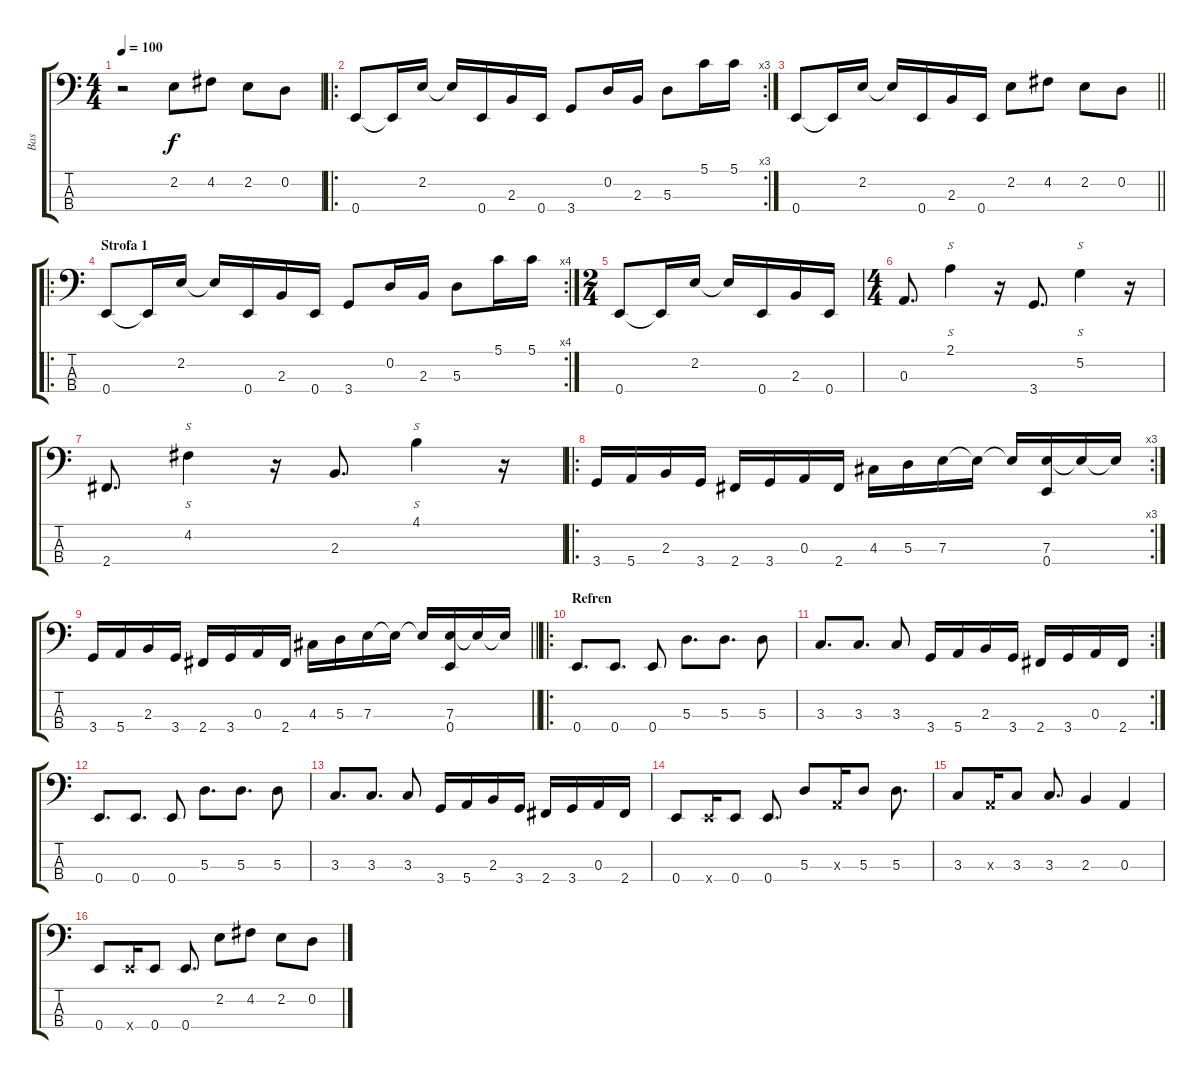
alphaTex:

\track ("Bas" "Bas") {instrument electricbasspick}
\staff {score tabs}
\tuning (G2 D2 A1 E1) {hide}
\ts (4 4)
\tempo 100
\clef f4
\ks c
r.2{dy f instrument electricbasspick} 2.2.8 4.2.8 2.2.8 0.2.8 |
\ro
\rc 3
0.4.8 0.4{t}.16 2.2.16 2.2{t}.16 0.4.16 2.3.16 0.4.16 3.4.8 0.2.16 2.3.16 5.3.8 5.1.16 5.1.16 |
\barLineRight lightlight
0.4.8 0.4{t}.16 2.2.16 2.2{t}.16 0.4.16 2.3.16 0.4.16 2.2.8 4.2.8 2.2.8 0.2.8 |
\ro
\rc 4
\section ("" "Strofa 1")
0.4.8 0.4{t}.16 2.2.16 2.2{t}.16 0.4.16 2.3.16 0.4.16 3.4.8 0.2.16 2.3.16 5.3.8 5.1.16 5.1.16 |
\ts (2 4)
0.4.8 0.4{t}.16 2.2.16 2.2{t}.16 0.4.16 2.3.16 0.4.16 |
\ts (4 4)
0.3.8{d} 2.1.4{s} r.16 3.4.8{d} 5.2.4{s} r.16 |
2.4.8{d} 4.2.4{s} r.16 2.3.8{d} 4.1.4{s} r.16 |
\ro
\rc 3
3.4.16 5.4.16 2.3.16 3.4.16 2.4.16 3.4.16 0.3.16 2.4.16 4.3.16 5.3.16 7.3.16 7.3{t}.16 7.3{t}.16 (7.3 0.4).16 7.3{t}.16 7.3{t}.16 |
\barLineRight lightlight
3.4.16 5.4.16 2.3.16 3.4.16 2.4.16 3.4.16 0.3.16 2.4.16 4.3.16 5.3.16 7.3.16 7.3{t}.16 7.3{t}.16 (7.3 0.4).16 7.3{t}.16 7.3{t}.16 |
\ro
\section ("" "Refren")
0.4.8{d} 0.4.8{d} 0.4.8 5.3.8{d} 5.3.8{d} 5.3.8 |
\rc 2
3.3.8{d} 3.3.8{d} 3.3.8 3.4.16 5.4.16 2.3.16 3.4.16 2.4.16 3.4.16 0.3.16 2.4.16 |
0.4.8{d} 0.4.8{d} 0.4.8 5.3.8{d} 5.3.8{d} 5.3.8 |
3.3.8{d} 3.3.8{d} 3.3.8 3.4.16 5.4.16 2.3.16 3.4.16 2.4.16 3.4.16 0.3.16 2.4.16 |
0.4.8 0.4{x}.16 0.4.8 0.4.8{d} 5.3.8 0.3{x}.16 5.3.8 5.3.8{d} |
3.3.8 0.3{x}.16 3.3.8 3.3.8{d} 2.3.4 0.3.4 |
0.4.8 0.4{x}.16 0.4.8 0.4.8{d} 2.2.8 4.2.8 2.2.8 0.2.8
